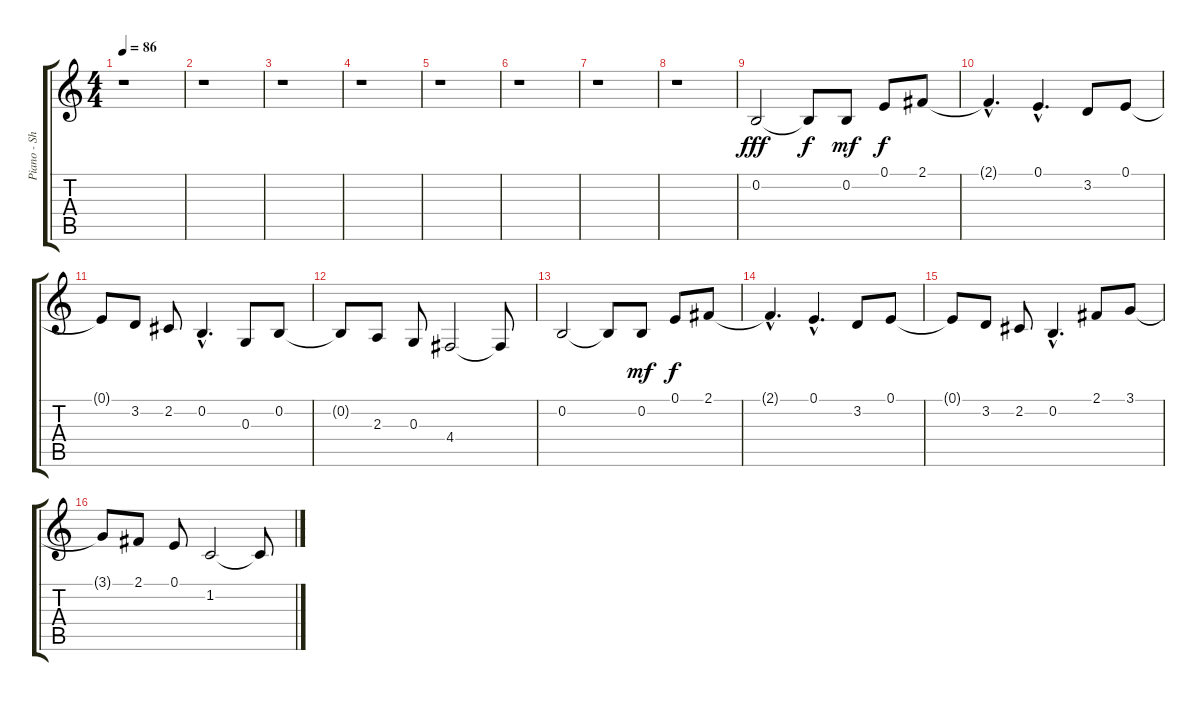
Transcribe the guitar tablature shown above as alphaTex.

\track ("Piano - Sherinian" "Piano - Sh") {instrument acousticgrandpiano}
\staff {score tabs}
\tuning (E4 B3 G3 D3 A2 E2) {hide}
\ts (4 4)
\tempo 86
\clef g2
\ks c
r.1{dy fff instrument acousticgrandpiano} |
r.1 |
r.1 |
r.1 |
r.1 |
r.1 |
r.1 |
r.1 |
0.2.2 0.2{t}.8{dy f} 0.2.8{dy mf} 0.1.8{dy f} 2.1.8 |
2.1{hac t}.4{d} 0.1{hac}.4{d} 3.2.8 0.1.8 |
0.1{t}.8 3.2.8 2.2.8 0.2{hac}.4{d} 0.3.8 0.2.8 |
0.2{t}.8 2.3.8 0.3.8 4.4.2 4.4{t}.8 |
0.2.2 0.2{t}.8 0.2.8{dy mf} 0.1.8{dy f} 2.1.8 |
2.1{hac t}.4{d} 0.1{hac}.4{d} 3.2.8 0.1.8 |
0.1{t}.8 3.2.8 2.2.8 0.2{hac}.4{d} 2.1.8 3.1.8 |
3.1{t}.8 2.1.8 0.1.8 1.2.2 1.2{t}.8
